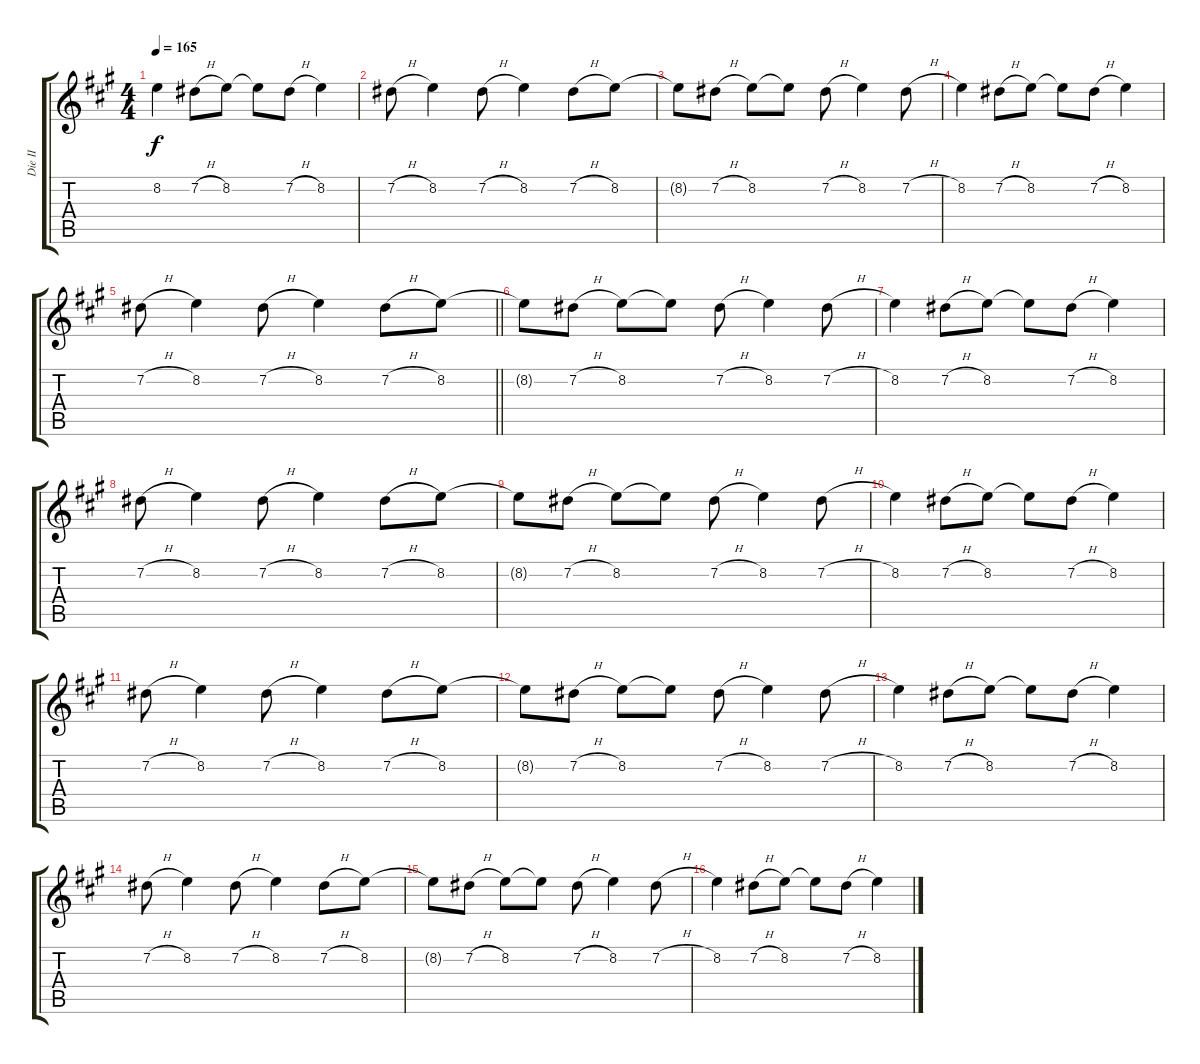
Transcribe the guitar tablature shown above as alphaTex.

\track ("Die II" "Die II") {instrument distortionguitar}
\staff {score tabs}
\tuning (Db4 Ab3 E3 B2 Gb2 Db2) {hide}
\ts (4 4)
\tempo 165
\clef g2
\ks a
8.2.4{dy f} 7.2{h}.8 8.2.8 8.2{t}.8 7.2{h}.8 8.2.4 |
7.2{h}.8 8.2.4 7.2{h}.8 8.2.4 7.2{h}.8 8.2.8 |
8.2{t}.8 7.2{h}.8 8.2.8 8.2{t}.8 7.2{h}.8 8.2.4 7.2{h}.8 |
8.2.4 7.2{h}.8 8.2.8 8.2{t}.8 7.2{h}.8 8.2.4 |
\barLineRight lightlight
7.2{h}.8 8.2.4 7.2{h}.8 8.2.4 7.2{h}.8 8.2.8 |
8.2{t}.8 7.2{h}.8 8.2.8 8.2{t}.8 7.2{h}.8 8.2.4 7.2{h}.8 |
8.2.4 7.2{h}.8 8.2.8 8.2{t}.8 7.2{h}.8 8.2.4 |
7.2{h}.8 8.2.4 7.2{h}.8 8.2.4 7.2{h}.8 8.2.8 |
8.2{t}.8 7.2{h}.8 8.2.8 8.2{t}.8 7.2{h}.8 8.2.4 7.2{h}.8 |
8.2.4 7.2{h}.8 8.2.8 8.2{t}.8 7.2{h}.8 8.2.4 |
7.2{h}.8 8.2.4 7.2{h}.8 8.2.4 7.2{h}.8 8.2.8 |
8.2{t}.8 7.2{h}.8 8.2.8 8.2{t}.8 7.2{h}.8 8.2.4 7.2{h}.8 |
8.2.4 7.2{h}.8 8.2.8 8.2{t}.8 7.2{h}.8 8.2.4 |
7.2{h}.8 8.2.4 7.2{h}.8 8.2.4 7.2{h}.8 8.2.8 |
8.2{t}.8 7.2{h}.8 8.2.8 8.2{t}.8 7.2{h}.8 8.2.4 7.2{h}.8 |
8.2.4 7.2{h}.8 8.2.8 8.2{t}.8 7.2{h}.8 8.2.4
